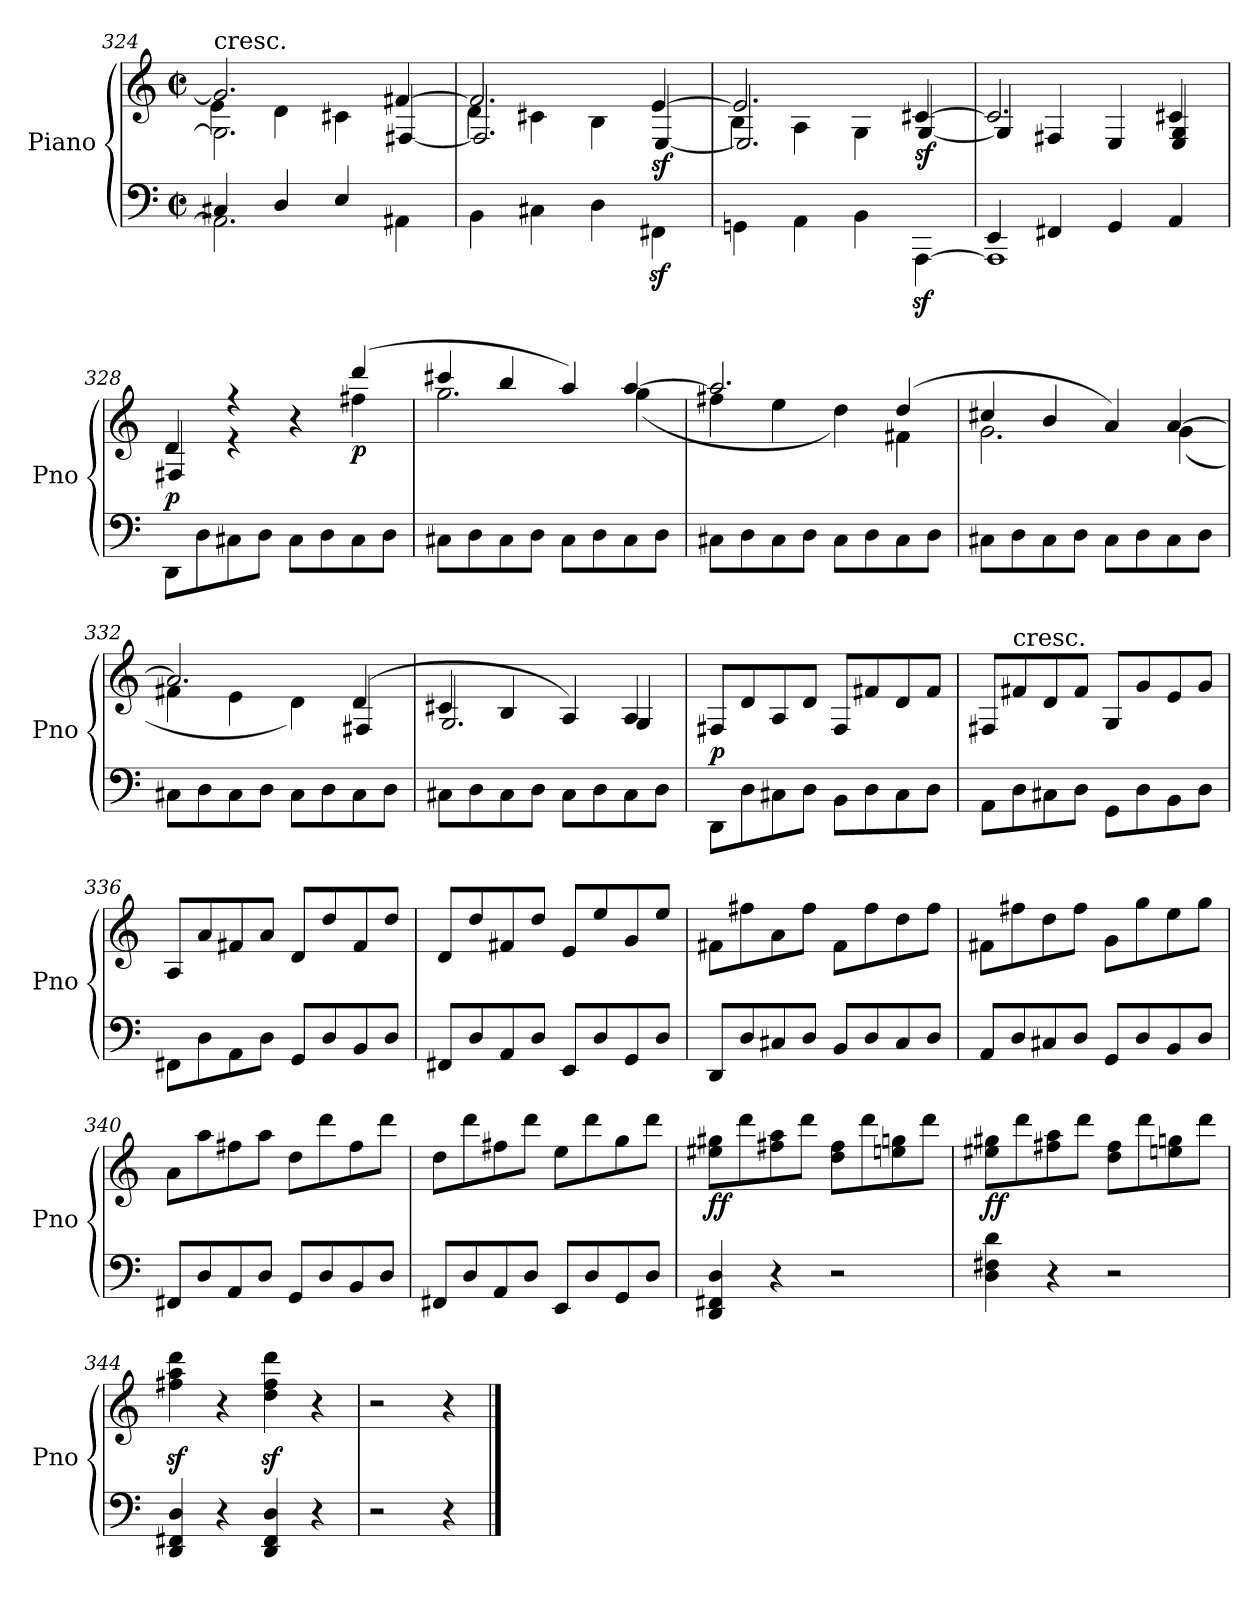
**kern	**kern	**dynam
*part1	*part1	*part1
*staff2	*staff1	*staff1/2
*I"Piano	*	*
*I'Pno	*	*
*clefF4	*clefG2	*
*k[]	*k[]	*
*C:	*C:	*
*M2/2	*M2/2	*
*met(c|)	*met(c|)	*
=324	=324	=324
*^	*^	*
*	*	*	*^	*
!	!	!LO:TX:a:t=cresc.	!	!	!
4C#/	2.AA\]	2.g/]	2.G\]	4e\	.
4D/	.	.	.	4d\	.
4E/	.	.	.	4c#\	.
!	!	!	!	!	!LO:DY:b=2
!	!	!	!	!	!LO:DY:n=1:b
4AA#X\	4ryy	[4f#/	[4F#/	4ryy	sf sf
*v	*v	*	*	*	*
!!LO:PB:g=z	!!	!!
=325	=325	=325	=325	=325
4BB\	2.f#/]	2.F#/]	4d\	.
4C#\	.	.	4c#\	.
4D\	.	.	4B\	.
!	!	!	!	!LO:DY:b
4FF#z<\	[4e/	[4E/	4ryy	sf
=326	=326	=326	=326	=326
4GGn\	2.e/]	2.E/]	4B\	.
4AA\	.	.	4A\	.
4BB\	.	.	4G\	.
!	!	!	!	!LO:DY:b
[4AAAz<\	[4c#/	[4G/	4ryy	sf
*	*	*v	*v	*
=327	=327	=327	=327
*^	*	*	*
1AAA]	4EE/	2.c#/]	4G/]	.
.	4FF#/	.	4F#/	.
.	4GG/	.	4E/	.
.	4AA/	4c#/	4E/ 4G/	.
=328	=328	=328	=328	=328
!	!	!	!	!LO:DY:b
*v	*v	*	*	*
8DD\L	4d/	4F#/	p
8D\	.	.	.
8C#\	4r	4r	.
8D\J	.	.	.
8C#\L	4r	4ryy	.
8D\	.	.	.
!	!	!	!LO:DY:b
8C#\	(>4ddd/	4ff#\	p
8D\J	.	.	.
=329	=329	=329	=329
8C#\L	4ccc#/	2.gg\	.
8D\	.	.	.
8C#\	4bb/	.	.
8D\J	.	.	.
8C#\L	4aa/)	.	.
8D\	.	.	.
8C#\	[4aa/	(<4gg\	.
8D\J	.	.	.
=330	=330	=330	=330
8C#\L	2.aa/]	4ff#\	.
8D\	.	.	.
8C#\	.	4ee\	.
8D\J	.	.	.
8C#\L	.	4dd\)	.
8D\	.	.	.
8C#\	(>4dd/	4f#\	.
8D\J	.	.	.
!!LO:LB:g=z	!!
=331	=331	=331	=331
8C#\L	4cc#/	2.g\	.
8D\	.	.	.
8C#\	4b/	.	.
8D\J	.	.	.
8C#\L	4a/)	.	.
8D\	.	.	.
8C#\	[4a/	(<4g\	.
8D\J	.	.	.
=332	=332	=332	=332
8C#\L	2.a/]	4f#\	.
8D\	.	.	.
8C#\	.	4e\	.
8D\J	.	.	.
8C#\L	.	4d\)	.
8D\	.	.	.
8C#\	(>4d/	4F#/	.
8D\J	.	.	.
=333	=333	=333	=333
8C#\L	4c#/	2.G/	.
8D\	.	.	.
8C#\	4B/	.	.
8D\J	.	.	.
8C#\L	4A/)	.	.
8D\	.	.	.
8C#\	4A/	4G/	.
8D\J	.	.	.
*	*v	*v	*
=334	=334	=334
!	!	!LO:DY:b
8DD\L	8F#/L	p
8D\	8d/	.
8C#\	8A/	.
8D\J	8d/J	.
8BB\L	8F#/L	.
8D\	8f#/	.
8C#\	8d/	.
8D\J	8f#/J	.
=335	=335	=335
8AA\L	8F#/L	.
!	!LO:TX:a:t=cresc.	!
8D\	8f#/	.
8C#\	8d/	.
8D\J	8f#/J	.
8GG\L	8G/L	.
8D\	8g/	.
8BB\	8e/	.
8D\J	8g/J	.
!!LO:LB:g=z
=336	=336	=336
8FF#\L	8A/L	.
8D\	8a/	.
8AA\	8f#/	.
8D\J	8a/J	.
8GG/L	8d/L	.
8D/	8dd/	.
8BB/	8f#/	.
8D/J	8dd/J	.
=337	=337	=337
8FF#/L	8d/L	.
8D/	8dd/	.
8AA/	8f#/	.
8D/J	8dd/J	.
8EE/L	8e/L	.
8D/	8ee/	.
8GG/	8g/	.
8D/J	8ee/J	.
=338	=338	=338
8DD/L	8f#\L	.
8D/	8ff#\	.
8C#/	8a\	.
8D/J	8ff#\J	.
8BB/L	8f#\L	.
8D/	8ff#\	.
8C#/	8dd\	.
8D/J	8ff#\J	.
=339	=339	=339
8AA/L	8f#\L	.
8D/	8ff#\	.
8C#/	8dd\	.
8D/J	8ff#\J	.
8GG/L	8g\L	.
8D/	8gg\	.
8BB/	8ee\	.
8D/J	8gg\J	.
=340	=340	=340
8FF#/L	8a\L	.
8D/	8aa\	.
8AA/	8ff#\	.
8D/J	8aa\J	.
8GG/L	8dd\L	.
8D/	8ddd\	.
8BB/	8ff#\	.
8D/J	8ddd\J	.
!!LO:LB:g=z
=341	=341	=341
8FF#/L	8dd\L	.
8D/	8ddd\	.
8AA/	8ff#\	.
8D/J	8ddd\J	.
8EE/L	8ee\L	.
8D/	8ddd\	.
8GG/	8gg\	.
8D/J	8ddd\J	.
=342	=342	=342
!	!	!LO:DY:b
4DD/ 4FF#/ 4D/	8ee#X\ 8gg#X\L	ff
.	8ddd\	.
4r	8ff#\ 8aa\	.
.	8ddd\J	.
2r	8dd\ 8ff#\L	.
.	8ddd\	.
.	8een\ 8ggn\	.
.	8ddd\J	.
=343	=343	=343
!	!	!LO:DY:b
4D\ 4F#\ 4d\	8ee#X\ 8gg#X\L	ff
.	8ddd\	.
4r	8ff#\ 8aa\	.
.	8ddd\J	.
2r	8dd\ 8ff#\L	.
.	8ddd\	.
.	8een\ 8ggn\	.
.	8ddd\J	.
=344	=344	=344
4DD/ 4FF#/ 4D/	4ff#\z< 4aa\z< 4ddd\z<	.
4r	4r	.
4DD/ 4FF#/ 4D/	4dd\z< 4ff#\z< 4ddd\z<	.
4r	4r	.
=345	=345	=345
2r	2r	.
4r	4r	.
==	==	==
*-	*-	*-
